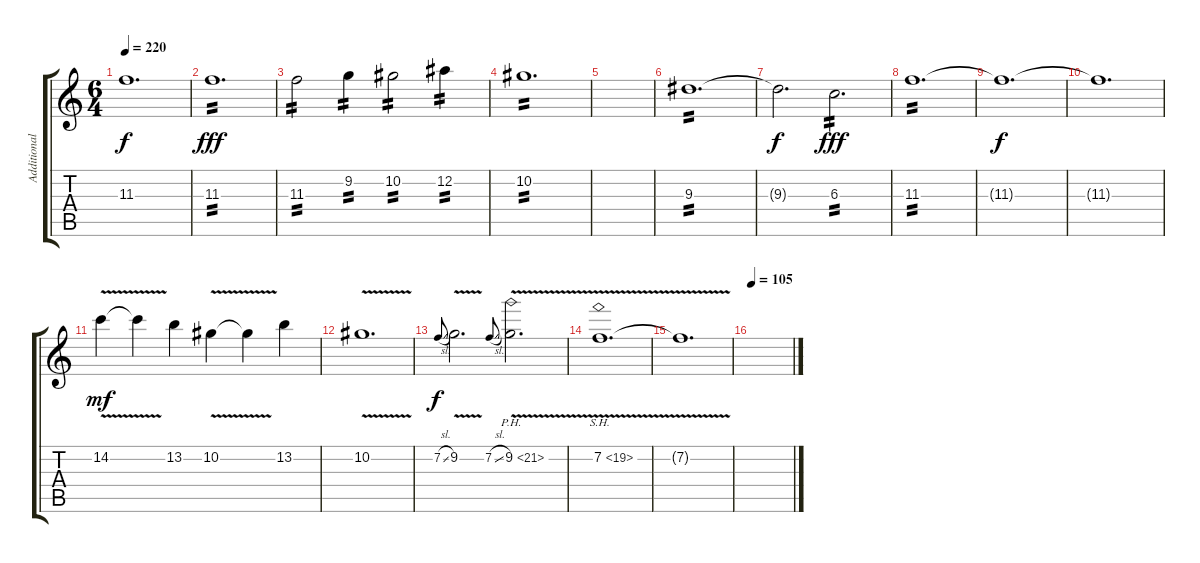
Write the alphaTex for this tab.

\track ("Additional Guitar" "Additional") {instrument distortionguitar}
\staff {score tabs}
\tuning (Eb4 Bb3 Gb3 Db3 Ab2 Eb2) {hide}
\ts (6 4)
\tempo 220
\clef g2
\ks c
11.3{t}.1{d dy f} |
11.3.1{d tp 2 dy fff} |
11.3.2{tp 2} 9.2.4{tp 2} 10.2.2{tp 2} 12.2.4{tp 2} |
10.2.1{d tp 2} |
|
9.3.1{d tp 2} |
9.3{t}.2{d dy f} 6.3.2{d tp 2 dy fff} |
11.3.1{d tp 2} |
11.3{t}.1{d dy f} |
11.3{t}.1{d} |
14.2{v}.4{dy mf} 14.2{t}.4 13.2.4 10.2{v}.4 10.2{t}.4 13.2.4 |
10.2{v}.1{d} |
7.2{sl}.8{gr onbeat dy f} 9.2{v}.2{d} 7.2{sl}.8{gr onbeat} 9.2{ph 12 v}.2{d} |
7.2{sh 12 v}.1{d volume 0} |
7.2{t}.1{d} |
\tempo 105
